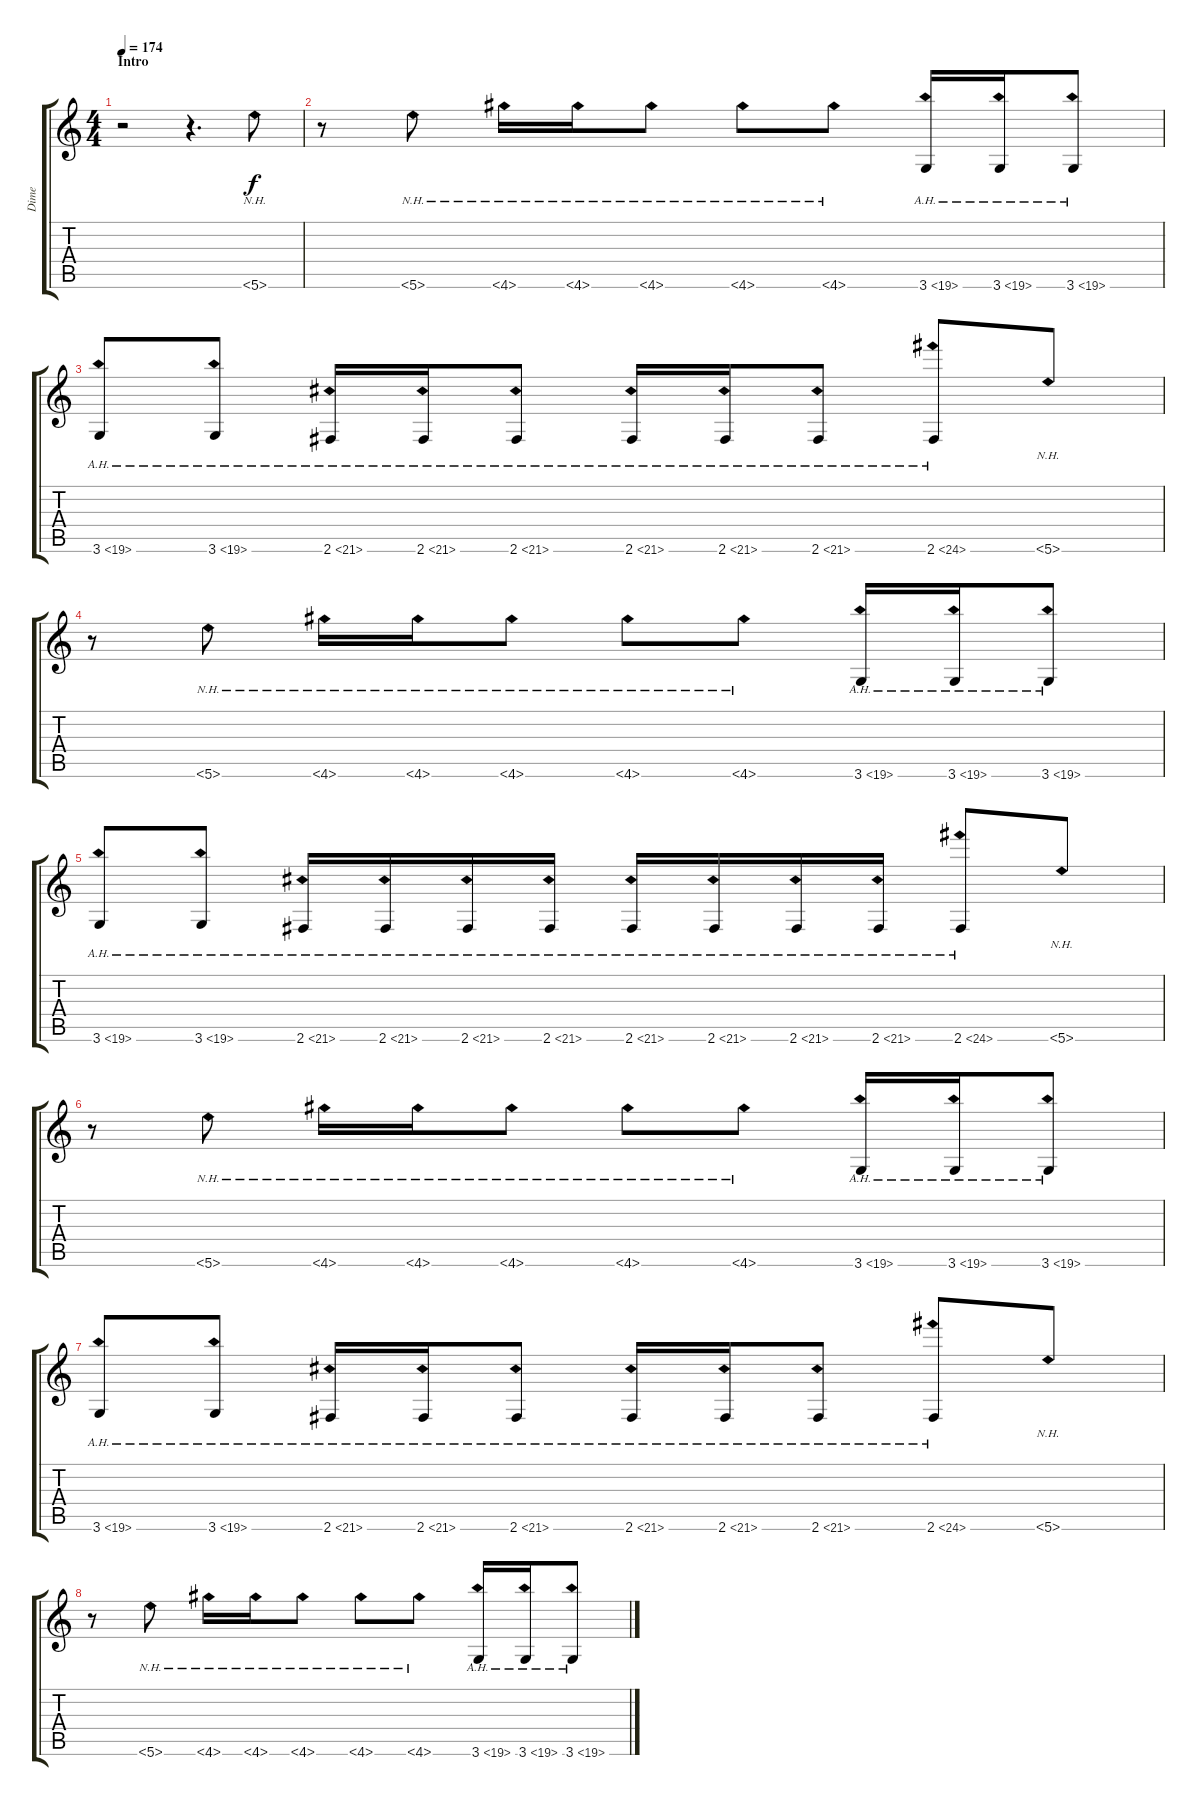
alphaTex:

\track ("Dime" "Dime") {instrument distortionguitar}
\staff {score tabs}
\tuning (E4 B3 G3 D3 A2 E2) {hide}
\ts (4 4)
\section ("" "Intro")
\tempo 174
\clef g2
\ks c
r.2{dy f instrument distortionguitar} r.4{d} 5.6{nh}.8{volume 16} |
r.8 5.6{nh}.8 4.6{nh}.16 4.6{nh}.16 4.6{nh}.8 4.6{nh}.8 4.6{nh}.8 3.6{ah 16}.16 3.6{ah 16}.16 3.6{ah 16}.8 |
3.6{ah 16}.8 3.6{ah 16}.8 2.6{ah 19}.16 2.6{ah 19}.16 2.6{ah 19}.8 2.6{ah 19}.16 2.6{ah 19}.16 2.6{ah 19}.8 2.6{ah 22}.8 5.6{nh}.8 |
r.8 5.6{nh}.8 4.6{nh}.16 4.6{nh}.16 4.6{nh}.8 4.6{nh}.8 4.6{nh}.8 3.6{ah 16}.16 3.6{ah 16}.16 3.6{ah 16}.8 |
3.6{ah 16}.8 3.6{ah 16}.8 2.6{ah 19}.16 2.6{ah 19}.16 2.6{ah 19}.16 2.6{ah 19}.16 2.6{ah 19}.16 2.6{ah 19}.16 2.6{ah 19}.16 2.6{ah 19}.16 2.6{ah 22}.8 5.6{nh}.8 |
r.8 5.6{nh}.8 4.6{nh}.16 4.6{nh}.16 4.6{nh}.8 4.6{nh}.8 4.6{nh}.8 3.6{ah 16}.16 3.6{ah 16}.16 3.6{ah 16}.8 |
3.6{ah 16}.8 3.6{ah 16}.8 2.6{ah 19}.16 2.6{ah 19}.16 2.6{ah 19}.8 2.6{ah 19}.16 2.6{ah 19}.16 2.6{ah 19}.8 2.6{ah 22}.8 5.6{nh}.8 |
r.8 5.6{nh}.8 4.6{nh}.16 4.6{nh}.16 4.6{nh}.8 4.6{nh}.8 4.6{nh}.8 3.6{ah 16}.16 3.6{ah 16}.16 3.6{ah 16}.8
